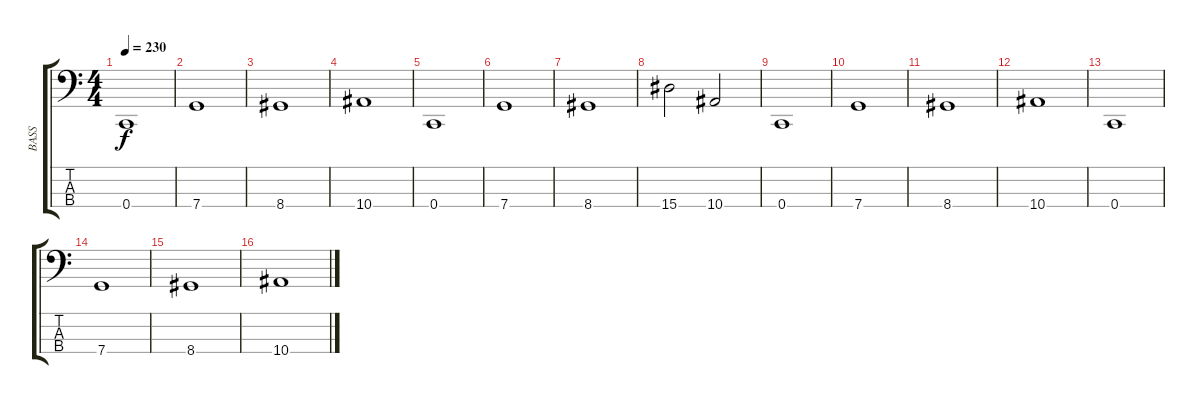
\track ("BASS" "BASS") {instrument electricbasspick}
\staff {score tabs}
\tuning (F2 C2 G1 C1) {hide}
\ts (4 4)
\tempo 230
\clef f4
\ks c
0.4.1{dy f} |
7.4.1 |
8.4.1 |
10.4.1 |
0.4.1 |
7.4.1 |
8.4.1 |
15.4.2 10.4.2 |
0.4.1 |
7.4.1 |
8.4.1 |
10.4.1 |
0.4.1 |
7.4.1 |
8.4.1 |
10.4.1
